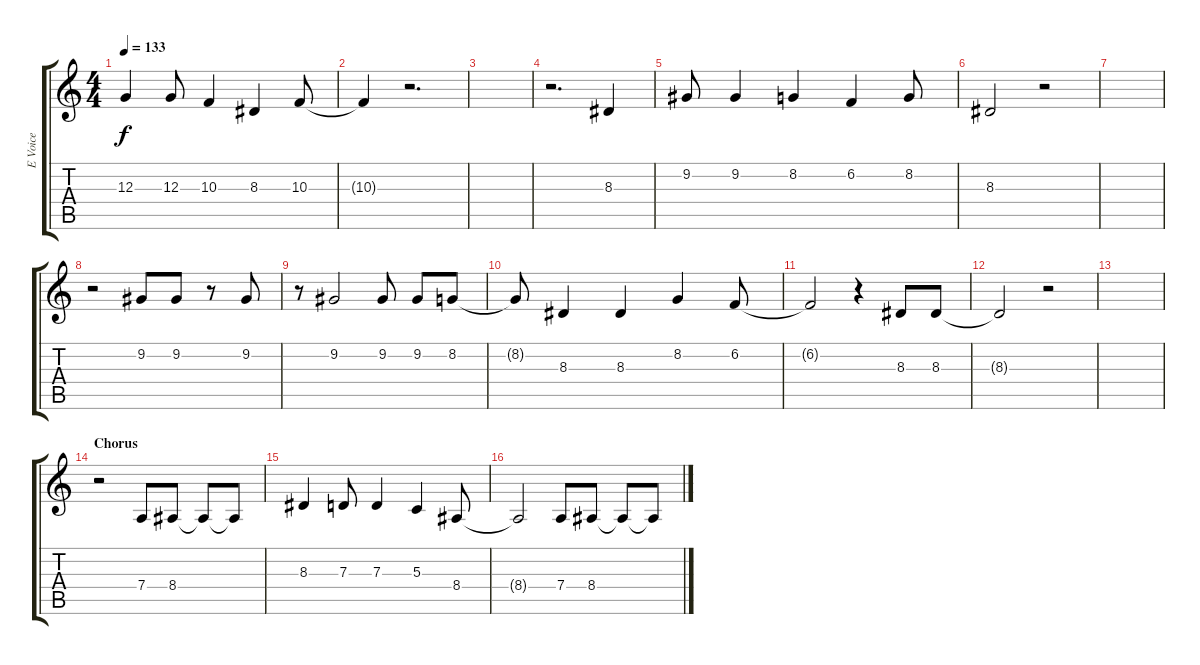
\track ("E Voice" "E Voice") {instrument sopranosax}
\staff {score tabs}
\tuning (E4 B3 G3 D3 A2 E2) {hide}
\ts (4 4)
\tempo 133
\clef g2
\ks c
12.3.4{dy f} 12.3.8 10.3.4 8.3.4 10.3.8 |
10.3{t}.4 r.2{d} |
|
r.2{d} 8.3.4 |
9.2.8 9.2.4 8.2.4 6.2.4 8.2.8 |
8.3.2 r.2 |
|
r.2 9.2.8 9.2.8 r.8 9.2.8 |
r.8 9.2.2 9.2.8 9.2.8 8.2.8 |
8.2{t}.8 8.3.4 8.3.4 8.2.4 6.2.8 |
6.2{t}.2 r.4 8.3.8 8.3.8 |
8.3{t}.2 r.2 |
|
\section ("" "Chorus")
r.2 7.4.8 8.4.8 8.4{t}.8 8.4{t}.8 |
8.3.4 7.3.8 7.3.4 5.3.4 8.4.8 |
8.4{t}.2 7.4.8 8.4.8 8.4{t}.8 8.4{t}.8
